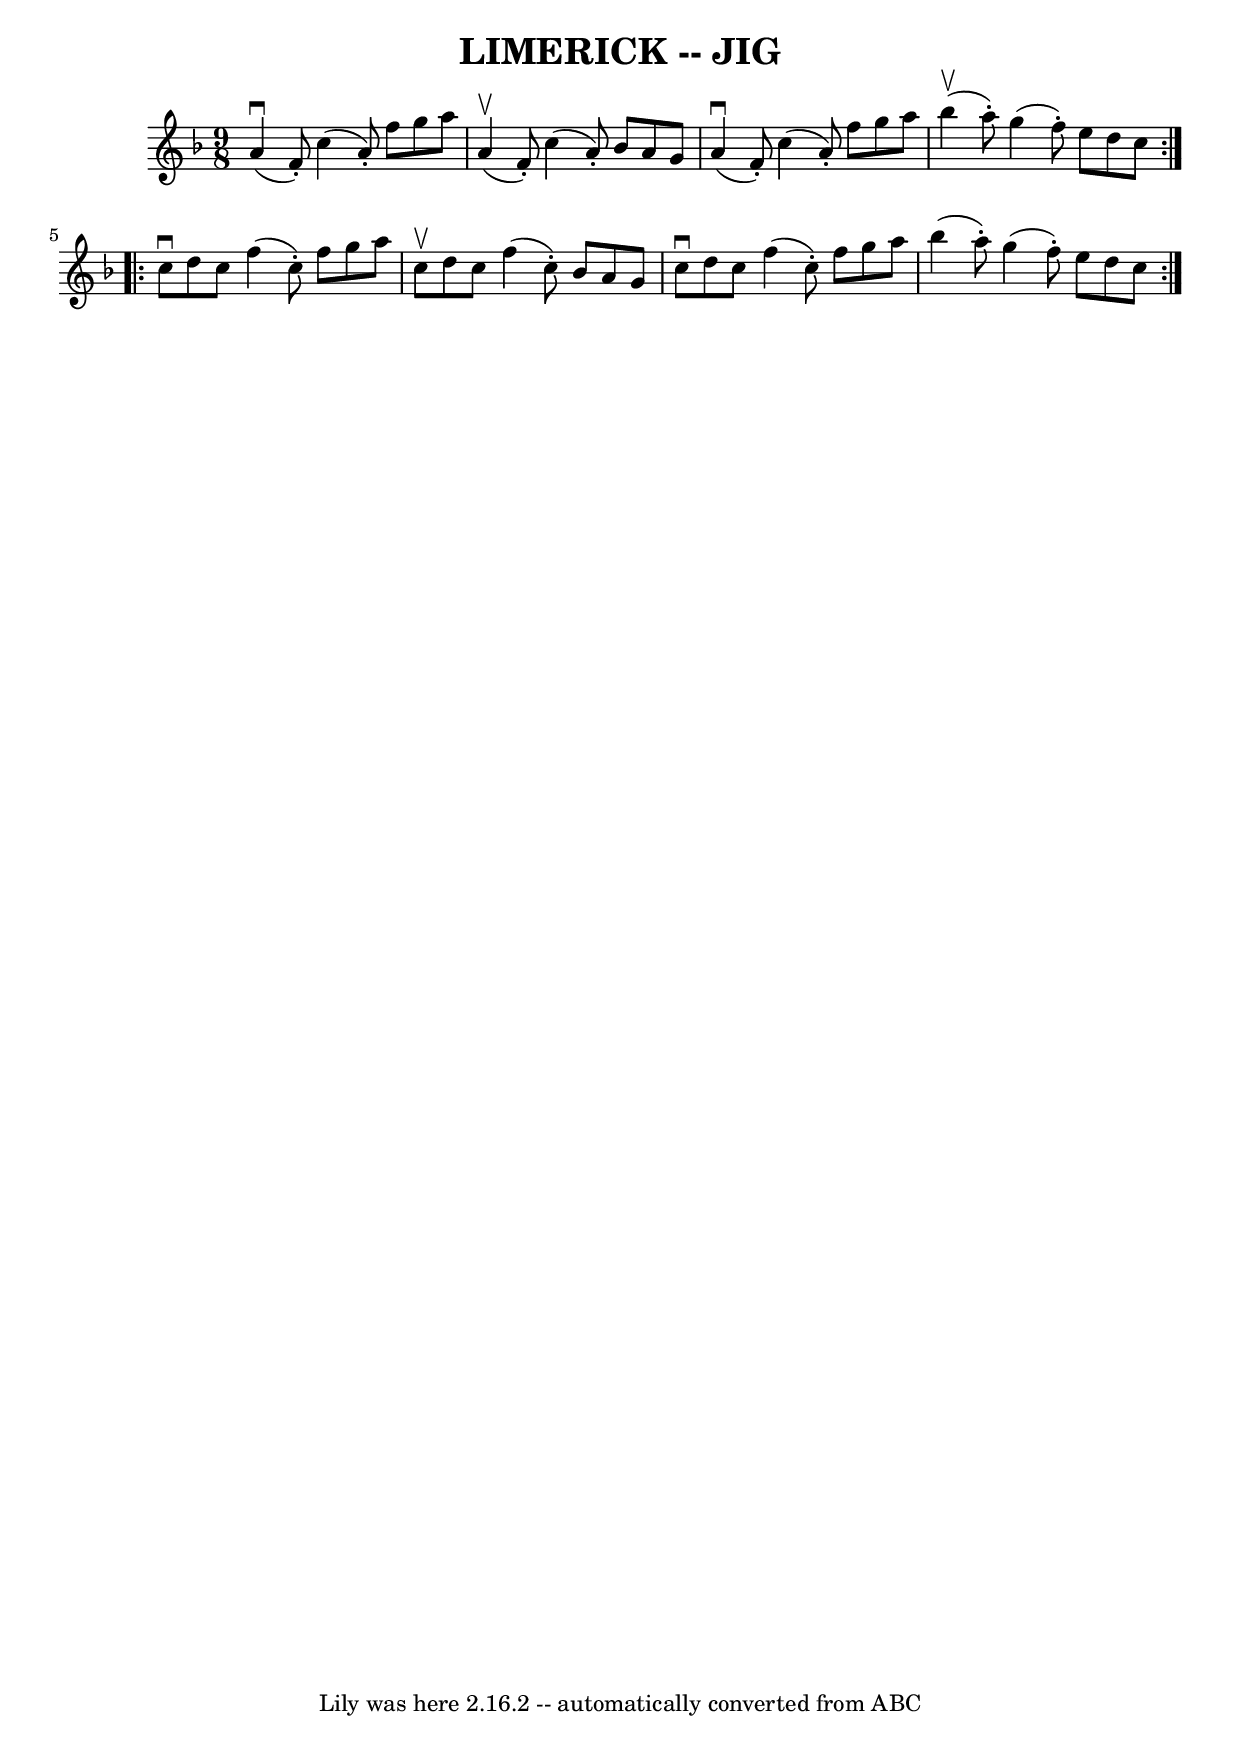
\version "2.7.40"
\include "Mammoth.ily"
\header {
	%% book = "Ryan's Mammoth Collection of Fiddle Tunes"
	crossRefNumber = "1"
	footnotes = ""
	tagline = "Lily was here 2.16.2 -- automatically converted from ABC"
	title = "LIMERICK -- JIG"
}
voicedefault =  {


\repeat volta 2 {
\time 9/8 
\key f \major a'4 (^\downbow f'8 -.) c''4 (a'8 -.)   
f''8 g''8 a''8    |
 a'4 (^\upbow f'8 -.) c''4 (a'8 -. 
-) bes'8 a'8 g'8        |
 a'4 (^\downbow f'8 -.) c''4 
(a'8 -.) f''8 g''8 a''8    |
 bes''4 (^\upbow a''8 -. 
-) g''4 (f''8 -.) e''8 d''8 c''8    }     \repeat volta 2 {   
c''8^\downbow d''8 c''8 f''4 (c''8 -.) f''8 g''8 a''8    
|
 c''8^\upbow d''8 c''8 f''4 (c''8 -.) bes'8 a'8    
g'8        |
 c''8^\downbow d''8 c''8 f''4 (c''8 -.)   
f''8 g''8 a''8    |
 bes''4 (a''8 -.) g''4 (f''8 -.)  
 e''8 d''8 c''8    }   
}

\score{
    <<

	\context Staff="default"
	{
	    \voicedefault 
	}

    >>
	\layout {
	}
	\midi {}
}
